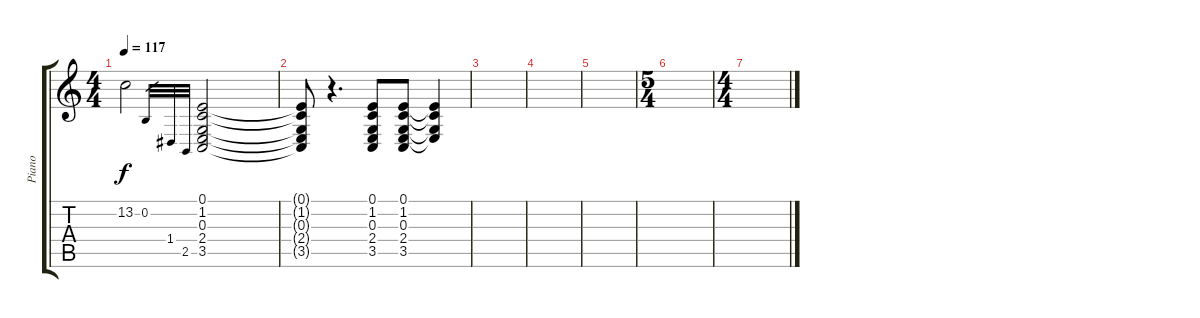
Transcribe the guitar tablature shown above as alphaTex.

\track ("Piano" "Piano") {instrument electricgrandpiano}
\staff {score tabs}
\tuning (E4 B3 G3 D3 A2 E2) {hide}
\ts (4 4)
\tempo 117
\clef g2
\ks c
13.2.2{dy f} 0.2.32{gr} 1.4.32{gr} 2.5.32{gr} (0.1 1.2 0.3 2.4 3.5).2{volume 8 instrument electricgrandpiano} |
(0.1{t} 1.2{t} 0.3{t} 2.4{t} 3.5{t}).8 r.4{d} (0.1 1.2 0.3 2.4 3.5).8 (0.1 1.2 0.3 2.4 3.5).8 (0.1{t} 1.2{t} 0.3{t} 2.4{t}).4 |
|
|
|
\ts (5 4)
|
\ts (4 4)
